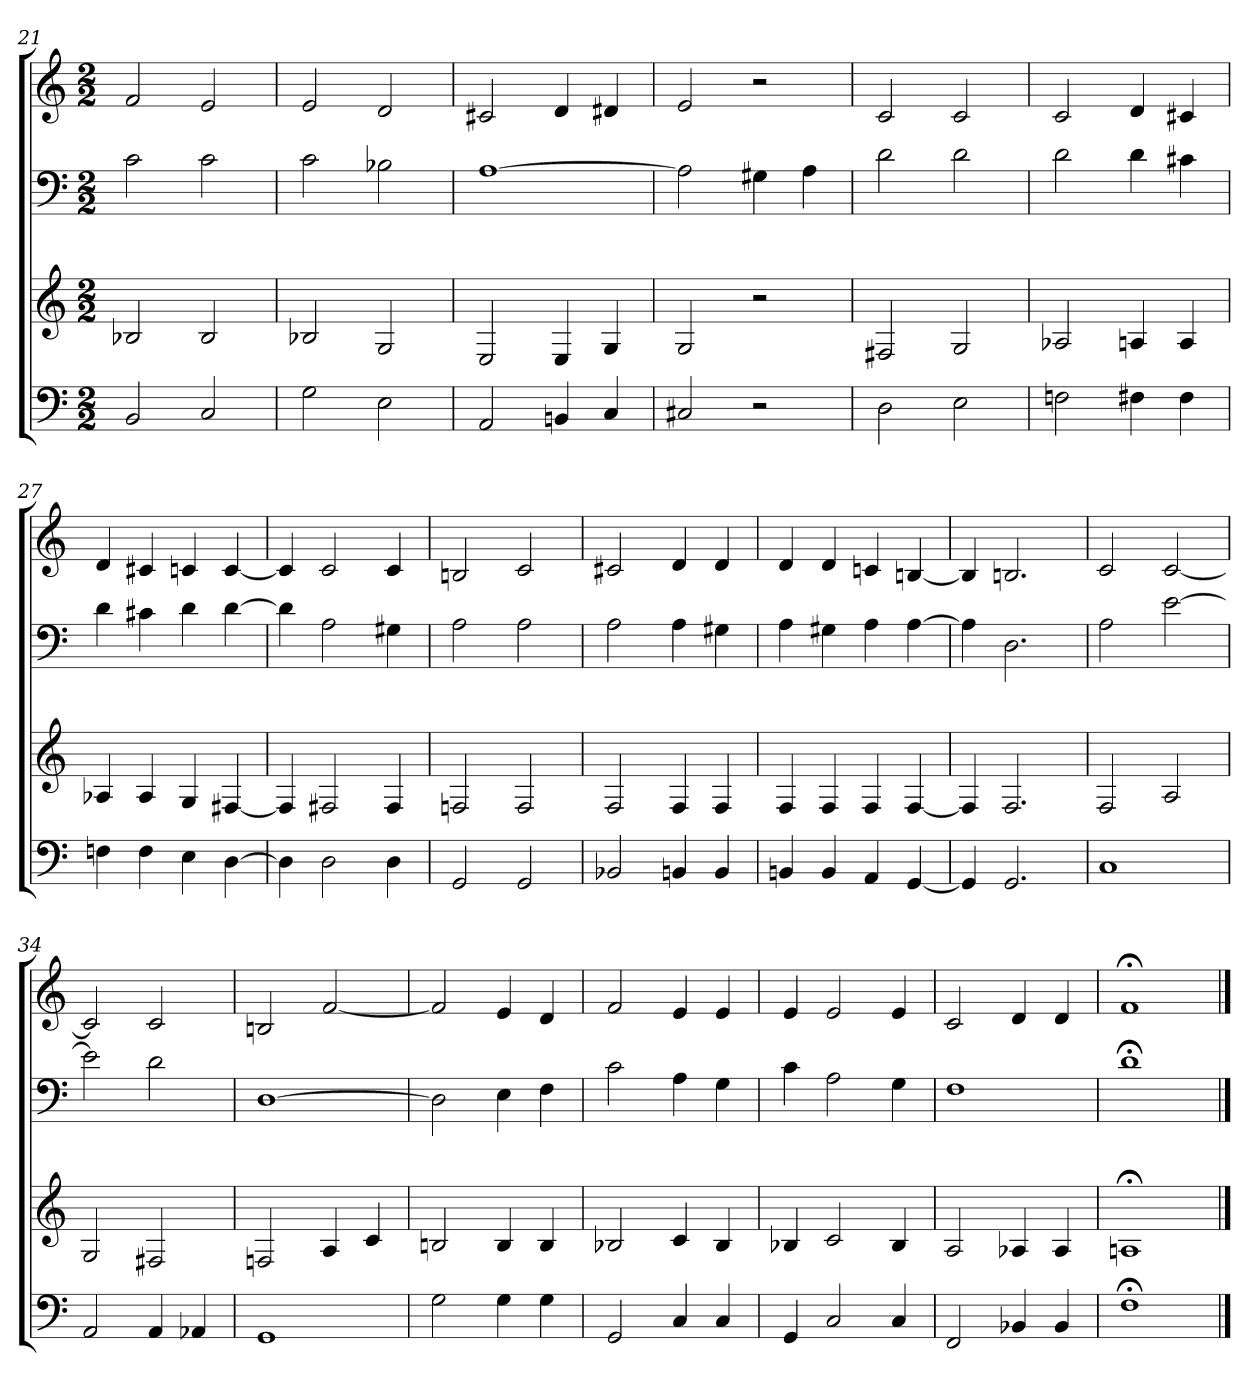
**kern	**kern	**kern	**kern
*part4	*part3	*part2	*part1
*staff4	*staff3	*staff2	*staff1
*M2/2	*M2/2	*M2/2	*M2/2
=21	=21	=21	=21
2BB	2B-X	2c	2f
2C	2B-	2c	2e
=22	=22	=22	=22
2G	2B-X	2c	2e
2E	2G	2B-X	2d
=23	=23	=23	=23
2AA	2E	[1A	2c#X
4BBn	4E	.	4d
4C	4G	.	4d#X
=24	=24	=24	=24
2C#X	2G	2A]	2e
2r	2r	4G#X	2r
.	.	4A	.
=25	=25	=25	=25
2D	2F#X	2d	2c
2E	2G	2d	2c
=26	=26	=26	=26
2Fn	2A-X	2d	2c
4F#X	4An	4d	4d
4F#	4A	4c#X	4c#X
=27	=27	=27	=27
4Fn	4A-X	4d	4d
4F	4A-	4c#X	4c#X
4E	4G	4d	4cn
[4D	[4F#X	[4d	[4c
=28	=28	=28	=28
4D]	4F#]	4d]	4c]
2D	2F#X	2A	2c
4D	4F#	4G#X	4c
=29	=29	=29	=29
2GG	2Fn	2A	2Bn
2GG	2F	2A	2c
=30	=30	=30	=30
2BB-X	2F	2A	2c#X
4BBn	4F	4A	4d
4BB	4F	4G#X	4d
=31	=31	=31	=31
4BBn	4F	4A	4d
4BB	4F	4G#X	4d
4AA	4F	4A	4cn
[4GG	[4F	[4A	[4Bn
=32	=32	=32	=32
4GG]	4F]	4A]	4B]
2.GG	2.F	2.D	2.Bn
=33	=33	=33	=33
1C	2F	2A	2c
.	2A	[2e	[2c
=34	=34	=34	=34
2AA	2G	2e]	2c]
4AA	2F#X	2d	2c
4AA-X	.	.	.
=35	=35	=35	=35
1GG	2Fn	[1D	2Bn
.	4A	.	[2f
.	4c	.	.
=36	=36	=36	=36
2G	2Bn	2D]	2f]
4G	4B	4E	4e
4G	4B	4F	4d
=37	=37	=37	=37
2GG	2B-X	2c	2f
4C	4c	4A	4e
4C	4B-	4G	4e
=38	=38	=38	=38
4GG	4B-X	4c	4e
2C	2c	2A	2e
4C	4B-	4G	4e
=39	=39	=39	=39
2FF	2A	1F	2c
4BB-X	4A-X	.	4d
4BB-	4A-	.	4d
=40	=40	=40	=40
1F;<	1An;<	1d;<	1f;<
==	==	==	==
*-	*-	*-	*-
